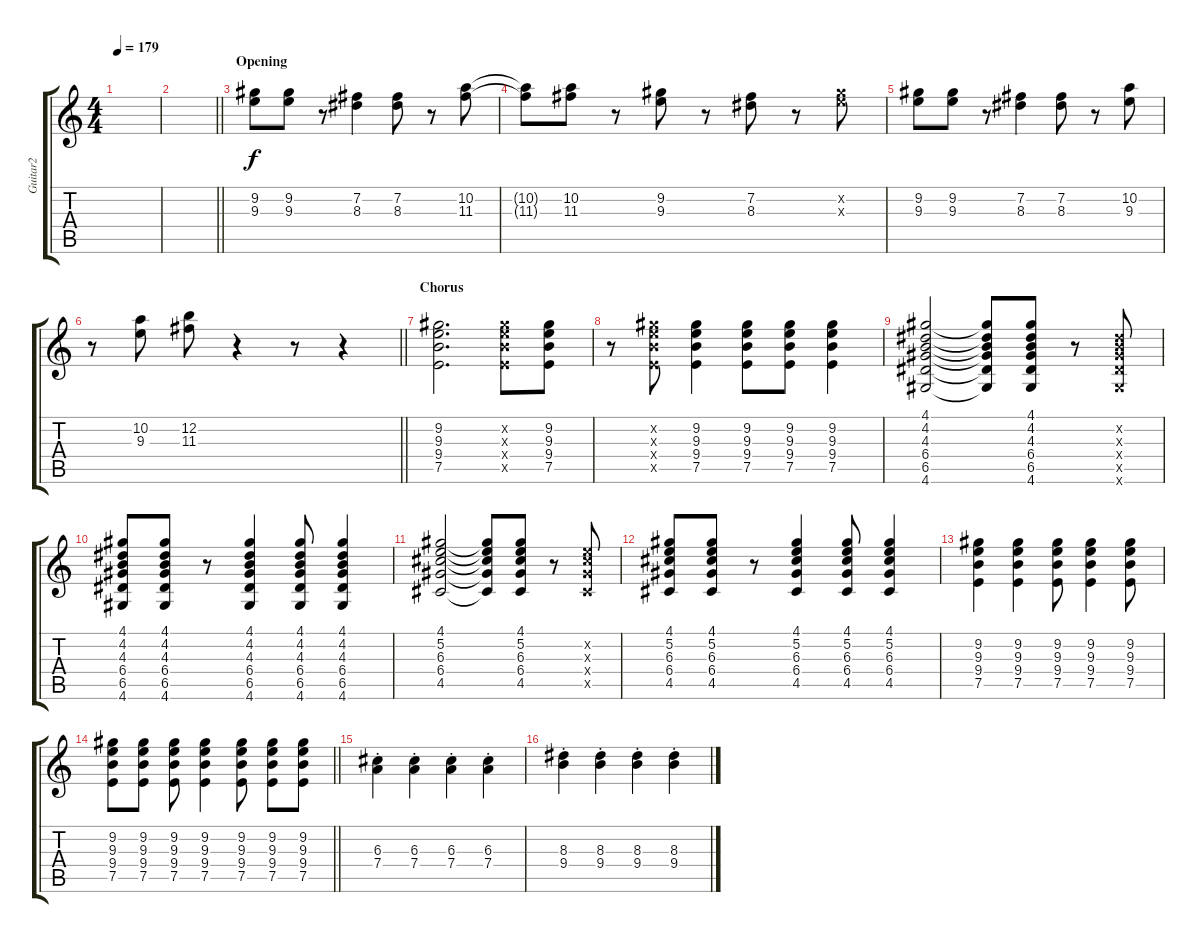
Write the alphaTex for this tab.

\track ("Guitar2" "Guitar2") {instrument overdrivenguitar}
\staff {score tabs}
\tuning (E4 B3 G3 D3 A2 E2) {hide}
\ts (4 4)
\tempo 179
\clef g2
\ks c
|
\barLineRight lightlight
|
\section ("" "Opening")
(9.2 9.3).8 (9.2 9.3).8 r.8 (7.2 8.3).4 (7.2 8.3).8 r.8 (10.2 11.3).8 |
(10.2{t} 11.3{t}).8 (10.2 11.3).8 r.8 (9.2 9.3).8 r.8 (7.2 8.3).8 r.8 (9.2{x} 9.3{x}).8 |
(9.2 9.3).8 (9.2 9.3).8 r.8 (7.2 8.3).4 (7.2 8.3).8 r.8 (10.2 9.3).8 |
\barLineRight lightlight
r.8 (10.2 9.3).8 (12.2 11.3).8 r.4 r.8 r.4 |
\section ("" "Chorus")
(9.2 9.3 9.4 7.5).2{d} (9.2{x} 9.3{x} 9.4{x} 7.5{x}).8 (9.2 9.3 9.4 7.5).8 |
r.8 (9.2{x} 9.3{x} 9.4{x} 7.5{x}).8 (9.2 9.3 9.4 7.5).4 (9.2 9.3 9.4 7.5).8 (9.2 9.3 9.4 7.5).8 (9.2 9.3 9.4 7.5).4 |
(4.1 4.2 4.3 6.4 6.5 4.6).2 (4.1{t} 4.2{t} 4.3{t} 6.4{t} 6.5{t} 4.6{t}).8 (4.1 4.2 4.3 6.4 6.5 4.6).8 r.8 (4.2{x} 4.3{x} 6.4{x} 6.5{x} 4.6{x}).8 |
(4.1 4.2 4.3 6.4 6.5 4.6).8 (4.1 4.2 4.3 6.4 6.5 4.6).8 r.8 (4.1 4.2 4.3 6.4 6.5 4.6).4 (4.1 4.2 4.3 6.4 6.5 4.6).8 (4.1 4.2 4.3 6.4 6.5 4.6).4 |
(4.1 5.2 6.3 6.4 4.5).2 (4.1{t} 5.2{t} 6.3{t} 6.4{t} 4.5{t}).8 (4.1 5.2 6.3 6.4 4.5).8 r.8 (5.2{x} 6.3{x} 6.4{x} 4.5{x}).8 |
(4.1 5.2 6.3 6.4 4.5).8 (4.1 5.2 6.3 6.4 4.5).8 r.8 (4.1 5.2 6.3 6.4 4.5).4 (4.1 5.2 6.3 6.4 4.5).8 (4.1 5.2 6.3 6.4 4.5).4 |
(9.2 9.3 9.4 7.5).4 (9.2 9.3 9.4 7.5).4 (9.2 9.3 9.4 7.5).8 (9.2 9.3 9.4 7.5).4 (9.2 9.3 9.4 7.5).8 |
\barLineRight lightlight
(9.2 9.3 9.4 7.5).8 (9.2 9.3 9.4 7.5).8 (9.2 9.3 9.4 7.5).8 (9.2 9.3 9.4 7.5).4 (9.2 9.3 9.4 7.5).8 (9.2 9.3 9.4 7.5).8 (9.2 9.3 9.4 7.5).8 |
(6.3{st} 7.4{st}).4 (6.3{st} 7.4{st}).4 (6.3{st} 7.4{st}).4 (6.3{st} 7.4{st}).4 |
(8.3{st} 9.4{st}).4 (8.3{st} 9.4{st}).4 (8.3{st} 9.4{st}).4 (8.3{st} 9.4{st}).4
